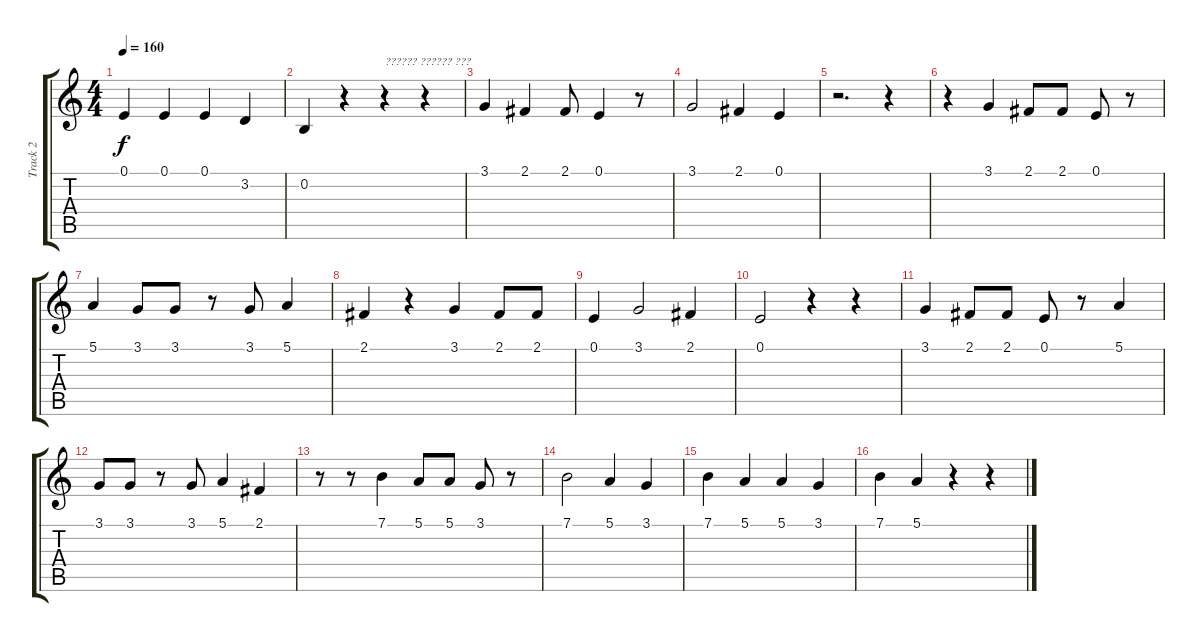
\track ("Track 2" "Track 2") {instrument acousticgrandpiano}
\staff {score tabs}
\tuning (E4 B3 G3 D3 A2 E2) {hide}
\ts (4 4)
\tempo 160
\clef g2
\ks c
0.1.4{dy f} 0.1.4 0.1.4 3.2.4 |
0.2.4 r.4 r.4{txt "?????? ?????? ???"} r.4 |
3.1.4 2.1.4 2.1.8 0.1.4 r.8 |
3.1.2 2.1.4 0.1.4 |
r.2{d} r.4 |
r.4 3.1.4 2.1.8 2.1.8 0.1.8 r.8 |
5.1.4 3.1.8 3.1.8 r.8 3.1.8 5.1.4 |
2.1.4 r.4 3.1.4 2.1.8 2.1.8 |
0.1.4 3.1.2 2.1.4 |
0.1.2 r.4 r.4 |
3.1.4 2.1.8 2.1.8 0.1.8 r.8 5.1.4 |
3.1.8 3.1.8 r.8 3.1.8 5.1.4 2.1.4 |
r.8 r.8 7.1.4 5.1.8 5.1.8 3.1.8 r.8 |
7.1.2 5.1.4 3.1.4 |
7.1.4 5.1.4 5.1.4 3.1.4 |
7.1.4 5.1.4 r.4 r.4
